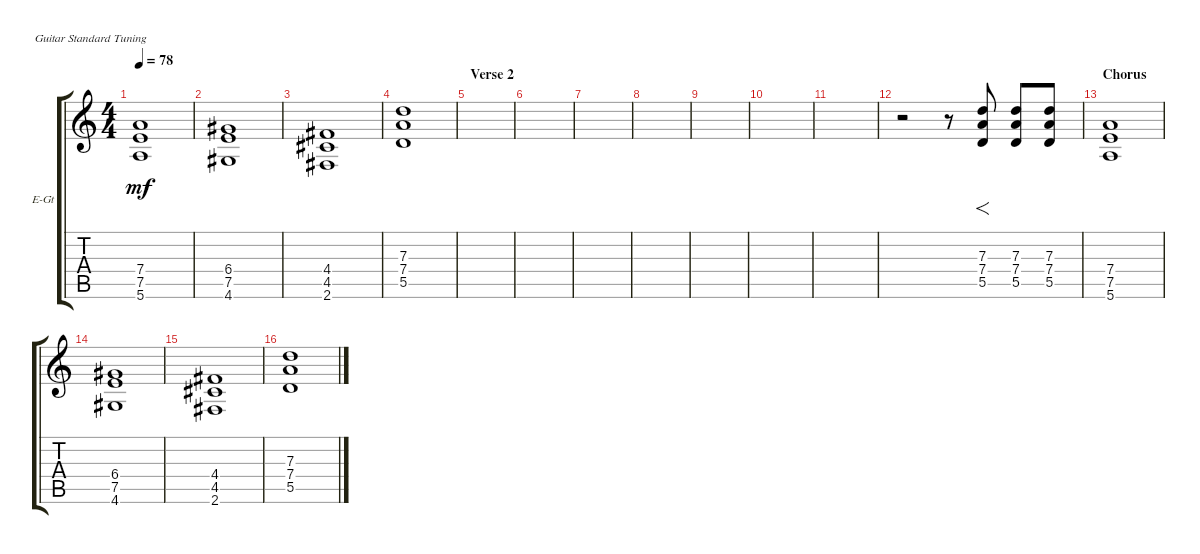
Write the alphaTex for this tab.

\defaultSystemsLayout 4
\bracketExtendMode groupsimilarinstruments
\firstSystemTrackNameOrientation horizontal
\otherSystemsTrackNameOrientation horizontal
\track ("Electric Guitar" "E-Gt") {instrument distortionguitar}
\staff {score tabs}
\tuning (E4 B3 G3 D3 A2 E2)
\ts (4 4)
\scale
0.314118
\tempo 78
\accidentals auto
\clef g2
\ottava regular
\simile none
\ks c
(7.5 7.4 5.6).1{dy mf} |
\scale
0.243644 (4.6 7.5 6.4).1 |
\scale
0.195467 (2.6 4.5 4.4).1 |
(5.5 7.4 7.3).1 |
\section ("" "Verse 2")
|
|
|
|
|
|
|
r.2 r.8 (7.3 7.4 5.5).8{f} (5.5 7.4 7.3).8 (7.3 7.4 5.5).8 |
\section ("" "Chorus")
\scale
0.314118 (7.5 7.4 5.6).1 |
\scale
0.243644 (4.6 7.5 6.4).1 |
\scale
0.195467 (2.6 4.5 4.4).1 |
(5.5 7.4 7.3).1
